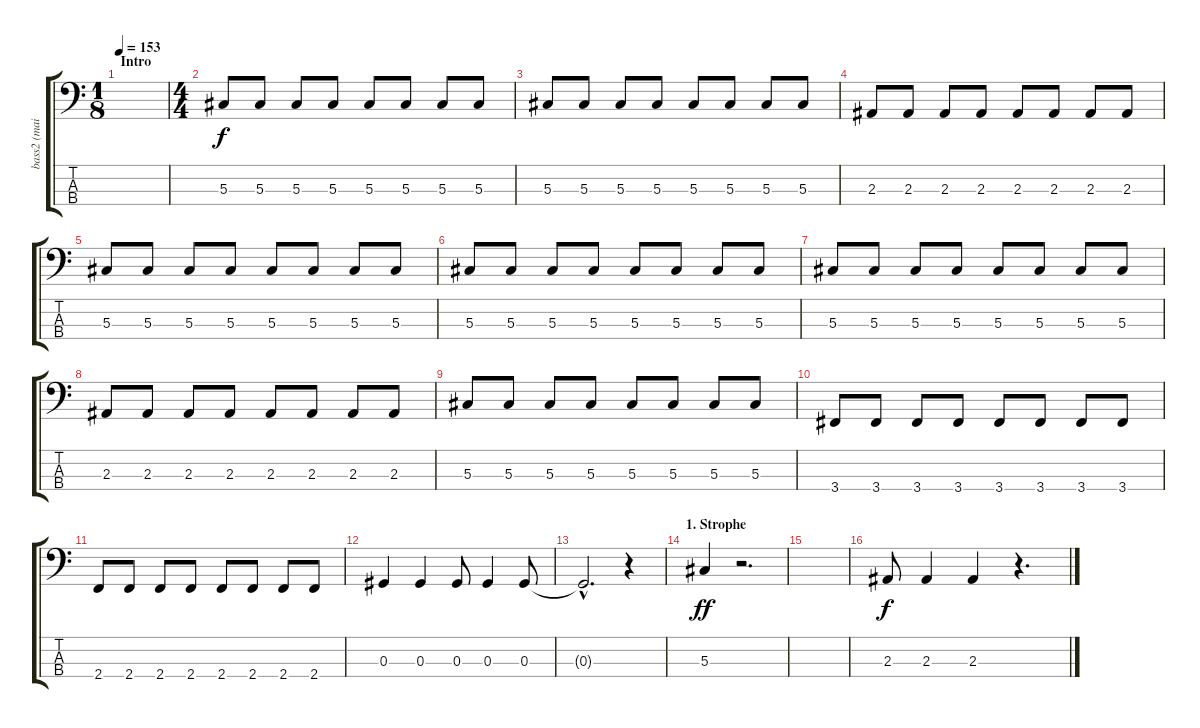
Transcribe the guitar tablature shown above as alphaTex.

\track ("bass2 (main)" "bass2 (mai") {instrument electricbasspick}
\staff {score tabs}
\tuning (Gb2 Db2 Ab1 Eb1) {hide}
\ts (1 8)
\section ("" "Intro")
\tempo 153
\clef f4
\ks c
|
\ts (4 4)
5.3.8 5.3.8 5.3.8 5.3.8 5.3.8 5.3.8 5.3.8 5.3.8 |
5.3.8 5.3.8 5.3.8 5.3.8 5.3.8 5.3.8 5.3.8 5.3.8 |
2.3.8 2.3.8 2.3.8 2.3.8 2.3.8 2.3.8 2.3.8 2.3.8 |
5.3.8 5.3.8 5.3.8 5.3.8 5.3.8 5.3.8 5.3.8 5.3.8 |
5.3.8 5.3.8 5.3.8 5.3.8 5.3.8 5.3.8 5.3.8 5.3.8 |
5.3.8 5.3.8 5.3.8 5.3.8 5.3.8 5.3.8 5.3.8 5.3.8 |
2.3.8 2.3.8 2.3.8 2.3.8 2.3.8 2.3.8 2.3.8 2.3.8 |
5.3.8 5.3.8 5.3.8 5.3.8 5.3.8 5.3.8 5.3.8 5.3.8 |
3.4.8 3.4.8 3.4.8 3.4.8 3.4.8 3.4.8 3.4.8 3.4.8 |
2.4.8 2.4.8 2.4.8 2.4.8 2.4.8 2.4.8 2.4.8 2.4.8 |
0.3.4 0.3.4 0.3.8 0.3.4 0.3.8 |
0.3{hac t}.2{d volume 7} r.4 |
\section ("" "1. Strophe")
5.3.4{dy ff volume 11} r.2{d} |
|
2.3.8{dy f} 2.3.4 2.3.4 r.4{d}
